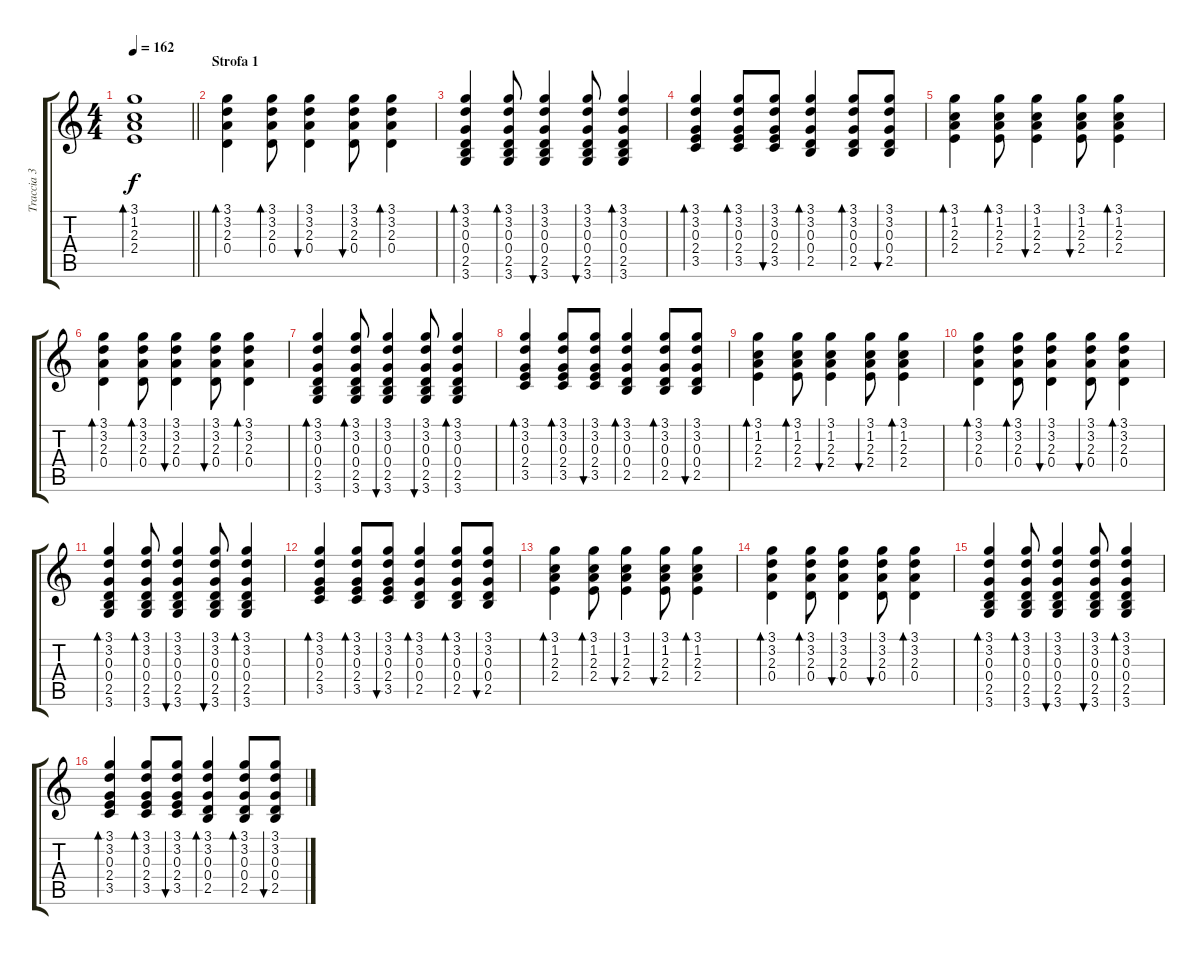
\track ("Traccia 3" "Traccia 3") {instrument acousticguitarsteel}
\staff {score tabs}
\tuning (E4 B3 G3 D3 A2 E2) {hide}
\ts (4 4)
\tempo 162
\clef g2
\barLineRight lightlight
\ks c
(3.1 1.2 2.3 2.4).1{bd 60 dy f} |
\section ("" "Strofa 1")
(3.1 3.2 2.3 0.4).4{bd 60 volume 4} (3.1 3.2 2.3 0.4).8{bd 60} (3.1 3.2 2.3 0.4).4{bu 60} (3.1 3.2 2.3 0.4).8{bu 60} (3.1 3.2 2.3 0.4).4{bd 60} |
(3.1 3.2 0.3 0.4 2.5 3.6).4{bd 60} (3.1 3.2 0.3 0.4 2.5 3.6).8{bd 60} (3.1 3.2 0.3 0.4 2.5 3.6).4{bu 60} (3.1 3.2 0.3 0.4 2.5 3.6).8{bu 60} (3.1 3.2 0.3 0.4 2.5 3.6).4{bd 60} |
(3.1 3.2 0.3 2.4 3.5).4{bd 60} (3.1 3.2 0.3 2.4 3.5).8{bd 60} (3.1 3.2 0.3 2.4 3.5).8{bu 60} (3.1 3.2 0.3 0.4 2.5).4{bd 60} (3.1 3.2 0.3 0.4 2.5).8{bd 60} (3.1 3.2 0.3 0.4 2.5).8{bu 60} |
(3.1 1.2 2.3 2.4).4{bd 60} (3.1 1.2 2.3 2.4).8{bd 60} (3.1 1.2 2.3 2.4).4{bu 60} (3.1 1.2 2.3 2.4).8{bu 60} (3.1 1.2 2.3 2.4).4{bd 60} |
(3.1 3.2 2.3 0.4).4{bd 60 volume 4} (3.1 3.2 2.3 0.4).8{bd 60} (3.1 3.2 2.3 0.4).4{bu 60} (3.1 3.2 2.3 0.4).8{bu 60} (3.1 3.2 2.3 0.4).4{bd 60} |
(3.1 3.2 0.3 0.4 2.5 3.6).4{bd 60} (3.1 3.2 0.3 0.4 2.5 3.6).8{bd 60} (3.1 3.2 0.3 0.4 2.5 3.6).4{bu 60} (3.1 3.2 0.3 0.4 2.5 3.6).8{bu 60} (3.1 3.2 0.3 0.4 2.5 3.6).4{bd 60} |
(3.1 3.2 0.3 2.4 3.5).4{bd 60} (3.1 3.2 0.3 2.4 3.5).8{bd 60} (3.1 3.2 0.3 2.4 3.5).8{bu 60} (3.1 3.2 0.3 0.4 2.5).4{bd 60} (3.1 3.2 0.3 0.4 2.5).8{bd 60} (3.1 3.2 0.3 0.4 2.5).8{bu 60} |
(3.1 1.2 2.3 2.4).4{bd 60} (3.1 1.2 2.3 2.4).8{bd 60} (3.1 1.2 2.3 2.4).4{bu 60} (3.1 1.2 2.3 2.4).8{bu 60} (3.1 1.2 2.3 2.4).4{bd 60} |
(3.1 3.2 2.3 0.4).4{bd 60 volume 4} (3.1 3.2 2.3 0.4).8{bd 60} (3.1 3.2 2.3 0.4).4{bu 60} (3.1 3.2 2.3 0.4).8{bu 60} (3.1 3.2 2.3 0.4).4{bd 60} |
(3.1 3.2 0.3 0.4 2.5 3.6).4{bd 60} (3.1 3.2 0.3 0.4 2.5 3.6).8{bd 60} (3.1 3.2 0.3 0.4 2.5 3.6).4{bu 60} (3.1 3.2 0.3 0.4 2.5 3.6).8{bu 60} (3.1 3.2 0.3 0.4 2.5 3.6).4{bd 60} |
(3.1 3.2 0.3 2.4 3.5).4{bd 60} (3.1 3.2 0.3 2.4 3.5).8{bd 60} (3.1 3.2 0.3 2.4 3.5).8{bu 60} (3.1 3.2 0.3 0.4 2.5).4{bd 60} (3.1 3.2 0.3 0.4 2.5).8{bd 60} (3.1 3.2 0.3 0.4 2.5).8{bu 60} |
(3.1 1.2 2.3 2.4).4{bd 60} (3.1 1.2 2.3 2.4).8{bd 60} (3.1 1.2 2.3 2.4).4{bu 60} (3.1 1.2 2.3 2.4).8{bu 60} (3.1 1.2 2.3 2.4).4{bd 60} |
(3.1 3.2 2.3 0.4).4{bd 60 volume 4} (3.1 3.2 2.3 0.4).8{bd 60} (3.1 3.2 2.3 0.4).4{bu 60} (3.1 3.2 2.3 0.4).8{bu 60} (3.1 3.2 2.3 0.4).4{bd 60} |
(3.1 3.2 0.3 0.4 2.5 3.6).4{bd 60} (3.1 3.2 0.3 0.4 2.5 3.6).8{bd 60} (3.1 3.2 0.3 0.4 2.5 3.6).4{bu 60} (3.1 3.2 0.3 0.4 2.5 3.6).8{bu 60} (3.1 3.2 0.3 0.4 2.5 3.6).4{bd 60} |
(3.1 3.2 0.3 2.4 3.5).4{bd 60} (3.1 3.2 0.3 2.4 3.5).8{bd 60} (3.1 3.2 0.3 2.4 3.5).8{bu 60} (3.1 3.2 0.3 0.4 2.5).4{bd 60} (3.1 3.2 0.3 0.4 2.5).8{bd 60} (3.1 3.2 0.3 0.4 2.5).8{bu 60}
